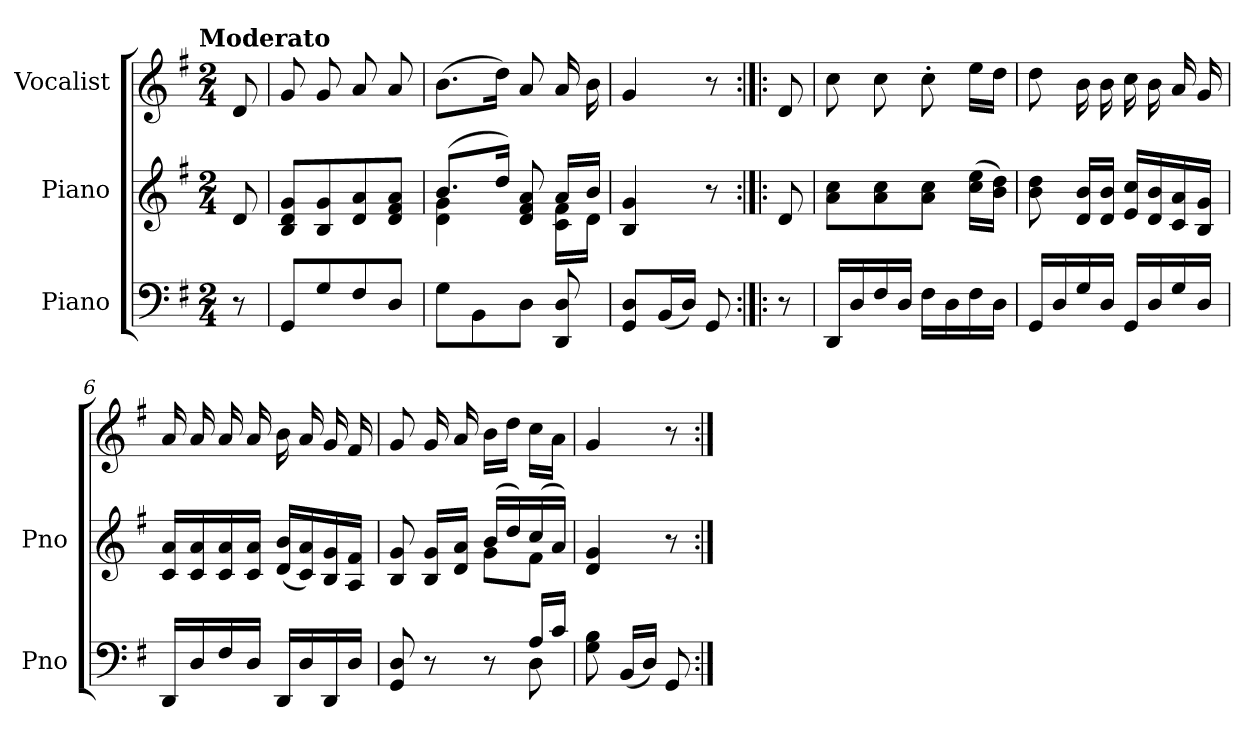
**kern	**kern	**kern
*part3	*part2	*part1
*staff3	*staff2	*staff1
*I"Piano	*I"Piano	*I"Vocalist
*I'Pno	*I'Pno	*
*clefF4	*clefG2	*clefG2
*k[f#]	*k[f#]	*k[f#]
*G:	*G:	*G:
!!LO:TX:omd:t=Moderato
*M2/4	*M2/4	*M2/4
*MM80	*MM80	*MM80
=	=	=
8r	8d	8d
=1	=1	=1
8GGL	8B 8d 8gL	8g
8G	8B 8g	8g
8F#	8d 8a	8a
8DJ	8d 8f# 8aJ	8a
=2	=2	=2
*	*^	*
8GL	(8.bL	4d 4g	(8.bL
8BB	.	.	.
.	16ddJk)	.	16ddJk)
8DJ	8d 8f# 8a	8ryy	8a
8DD 8D	16aLL	16c 16f#LL	16a
.	16bJJ	16dJJ	16b
*	*v	*v	*
=3	=3	=3
8GG 8DL	4B 4g	4g
(16BBL	.	.
16DJJ)	.	.
8GG	8r	8r
=:|!|:	=:|!|:	=:|!|:
8r	8d	8d
=4	=4	=4
16DDLL	8a 8ccL	8cc
16D	.	.
16F#	8a 8cc	8cc
16DJJ	.	.
16F#LL	8a 8ccJ	8cc'
16D	.	.
16F#	(16cc 16eeLL	16eeLL
16DJJ	16b 16ddJJ)	16ddJJ
=5	=5	=5
16GGLL	8b 8dd	8dd
16D	.	.
16G	16d 16bLL	16b
16DJJ	16d 16bJJ	16b
16GGLL	16e 16ccLL	16cc
16D	16d 16b	16b
16G	16c 16a	16a
16DJJ	16B 16gJJ	16g
=6	=6	=6
16DDLL	16c 16aLL	16a
16D	16c 16a	16a
16F#	16c 16a	16a
16DJJ	16c 16aJJ	16a
16DDLL	(16d 16bLL	16b
16D	16c 16a)	16a
16DD	16B 16g	16g
16DJJ	16A 16f#JJ	16f#
=7	=7	=7
*^	*^	*
8GG 8D	4ryy	8B 8g	4ryy	8g
8r	.	16B 16gLL	.	16g
.	.	16d 16aJJ	.	16a
8r	16ryy	(16bLL	8gL	16bLL
.	16ryy	16dd)	.	16ddJJ
16ALL	8D	(16cc	8f#J	16ccLL
16cJJ	.	16aJJ)	.	16aJJ
*v	*v	*	*	*
*	*v	*v	*
=8	=8	=8
8G 8B	4d 4g	4g
(16BBLL	.	.
16DJJ)	.	.
8GG	8r	8r
=:|!	=:|!	=:|!
*-	*-	*-
